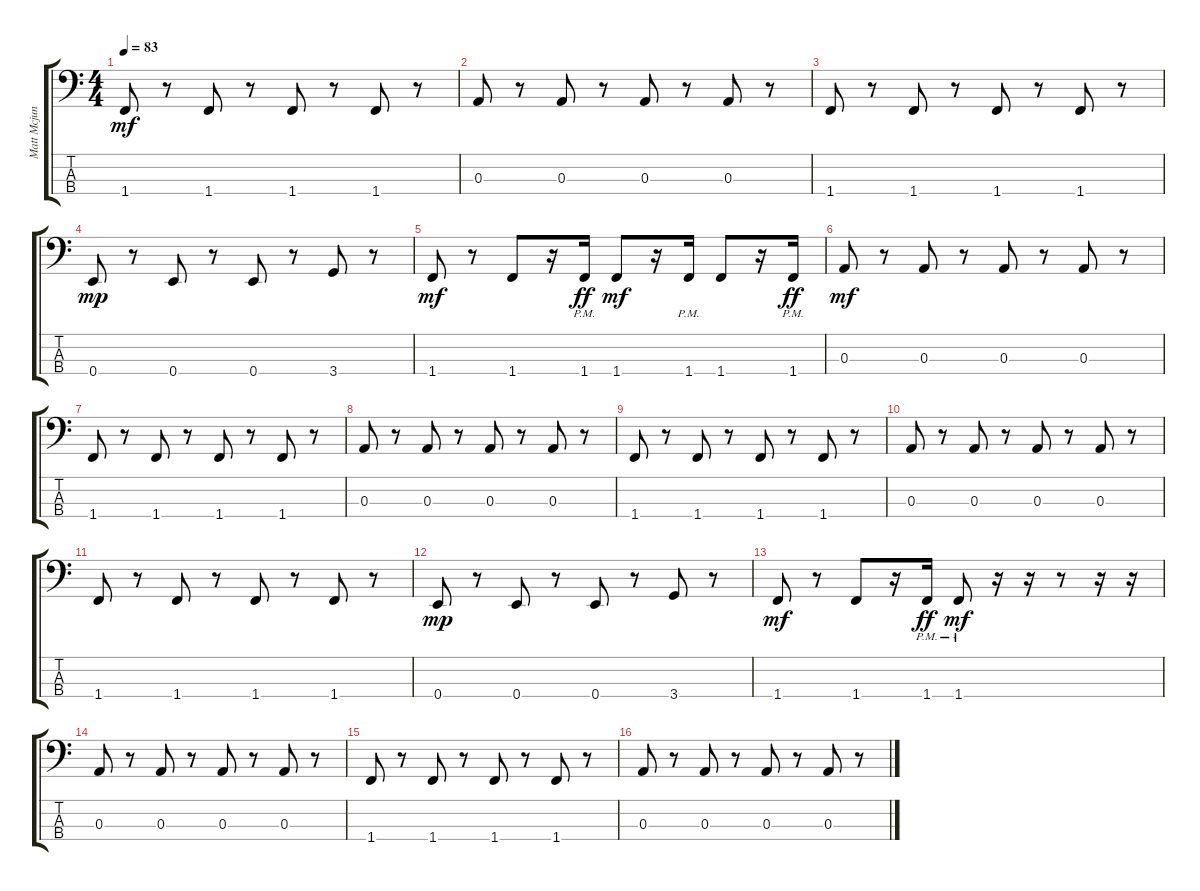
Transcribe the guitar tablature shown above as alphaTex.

\track ("Matt Mcjunkins" "Matt Mcjun") {instrument electricbassfinger}
\staff {score tabs}
\tuning (G2 D2 A1 E1) {hide}
\ts (4 4)
\tempo 83
\clef f4
\ks c
1.4.8{dy mf} r.8 1.4.8 r.8 1.4.8 r.8 1.4.8 r.8 |
0.3.8 r.8 0.3.8 r.8 0.3.8 r.8 0.3.8 r.8 |
1.4.8 r.8 1.4.8 r.8 1.4.8 r.8 1.4.8 r.8 |
0.4.8{dy mp} r.8 0.4.8 r.8 0.4.8 r.8 3.4.8 r.8 |
1.4.8{dy mf} r.8 1.4.8 r.16 1.4{pm}.16{dy ff} 1.4.8{dy mf} r.16 1.4{pm}.16 1.4.8 r.16 1.4{pm}.16{dy ff} |
0.3.8{dy mf} r.8 0.3.8 r.8 0.3.8 r.8 0.3.8 r.8 |
1.4.8 r.8 1.4.8 r.8 1.4.8 r.8 1.4.8 r.8 |
0.3.8 r.8 0.3.8 r.8 0.3.8 r.8 0.3.8 r.8 |
1.4.8 r.8 1.4.8 r.8 1.4.8 r.8 1.4.8 r.8 |
0.3.8 r.8 0.3.8 r.8 0.3.8 r.8 0.3.8 r.8 |
1.4.8 r.8 1.4.8 r.8 1.4.8 r.8 1.4.8 r.8 |
0.4.8{dy mp} r.8 0.4.8 r.8 0.4.8 r.8 3.4.8 r.8 |
1.4.8{dy mf} r.8 1.4.8 r.16 1.4{pm}.16{dy ff} 1.4{pm}.8{dy mf} r.16 r.16 r.8 r.16 r.16 |
0.3.8 r.8 0.3.8 r.8 0.3.8 r.8 0.3.8 r.8 |
1.4.8 r.8 1.4.8 r.8 1.4.8 r.8 1.4.8 r.8 |
0.3.8 r.8 0.3.8 r.8 0.3.8 r.8 0.3.8 r.8
